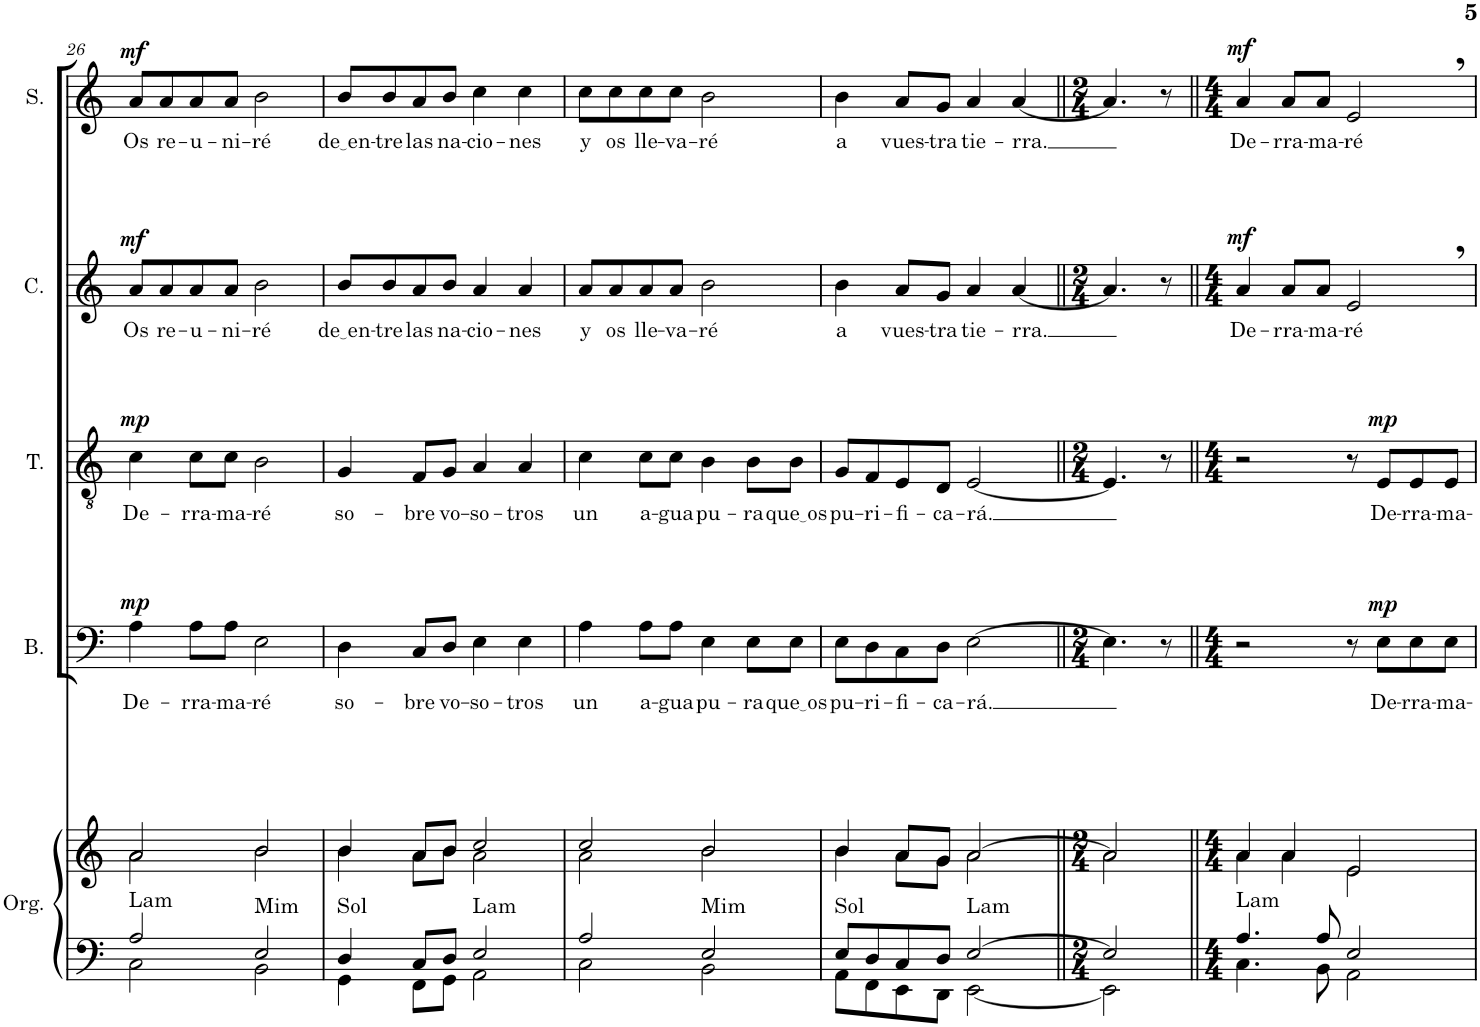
**kern	**kern	**harte	**kern	**text	**dynam	**kern	**text	**dynam	**kern	**text	**dynam	**kern	**text	**dynam
*part5	*part5	*part5	*part4	*part4	*part4	*part3	*part3	*part3	*part2	*part2	*part2	*part1	*part1	*part1
*staff6	*staff5	*	*staff4	*staff4	*staff4	*staff3	*staff3	*staff3	*staff2	*staff2	*staff2	*staff1	*staff1	*staff1
*I"Órgano	*	*	*I"Bajo	*	*	*I"Tenor	*	*	*I"Contralto	*	*	*I"Soprano	*	*
*	*	*	*I'B.	*	*	*I'T.	*	*	*I'C.	*	*	*I'S.	*	*
!!LO:PB:g=z
*clefF4	*clefG2	*	*clefF4	*	*	*clefGv2	*	*	*clefG2	*	*	*clefG2	*	*
*k[]	*k[]	*	*k[]	*	*	*k[]	*	*	*k[]	*	*	*k[]	*	*
*M4/4	*M4/4	*	*M4/4	*	*	*M4/4	*	*	*M4/4	*	*	*M4/4	*	*
=26	=26	=26	=26	=26	=26	=26	=26	=26	=26	=26	=26	=26	=26	=26
*^	*^	*	*	*	*	*	*	*	*	*	*	*	*	*
!	!	!	!	!LO:H:kt=Lam	!	!LO:LY:b	!LO:DY:a	!	!LO:LY:b	!LO:DY:a	!	!LO:LY:b	!LO:DY:a	!	!LO:LY:b	!LO:DY:a
2A/	2C\	2a/	2a\	N	4A\	De-	mp	4c\	De-	mp	8a/L	Os	mf	8a/L	Os	mf
!	!	!	!	!	!	!	!	!	!	!	!	!LO:LY:b	!	!	!LO:LY:b	!
.	.	.	.	.	.	.	.	.	.	.	8a/	re-	.	8a/	re-	.
!	!	!	!	!	!	!LO:LY:b	!	!	!LO:LY:b	!	!	!LO:LY:b	!	!	!LO:LY:b	!
.	.	.	.	.	8A\L	-rra-	.	8c\L	-rra-	.	8a/	-u-	.	8a/	-u-	.
!	!	!	!	!	!	!LO:LY:b	!	!	!LO:LY:b	!	!	!LO:LY:b	!	!	!LO:LY:b	!
.	.	.	.	.	8A\J	-ma-	.	8c\J	-ma-	.	8a/J	-ni-	.	8a/J	-ni-	.
!	!	!	!	!LO:H:kt=Mim	!	!LO:LY:b	!	!	!LO:LY:b	!	!	!LO:LY:b	!	!	!LO:LY:b	!
2E/	2BB\	2b/	2b\	N	2E\	-ré	.	2B\	-ré	.	2b\	-ré	.	2b\	-ré	.
=27	=27	=27	=27	=27	=27	=27	=27	=27	=27	=27	=27	=27	=27	=27	=27	=27
!	!	!	!	!LO:H:kt=Sol	!	!LO:LY:b	!	!	!LO:LY:b	!	!	!LO:LY:b	!	!	!LO:LY:b	!
4D/	4GG\	4b/	4b\	N	4D\	so-	.	4G/	so-	.	8b/L	de en	.	8b/L	de en	.
!	!	!	!	!	!	!	!	!	!	!	!	!LO:LY:b	!	!	!LO:LY:b	!
.	.	.	.	.	.	.	.	.	.	.	8b/	-tre	.	8b/	-tre	.
!	!	!	!	!	!	!LO:LY:b	!	!	!LO:LY:b	!	!	!LO:LY:b	!	!	!LO:LY:b	!
8C/L	8FF\L	8a/L	8a\L	.	8C/L	-bre	.	8F/L	-bre	.	8a/	las	.	8a/	las	.
!	!	!	!	!	!	!LO:LY:b	!	!	!LO:LY:b	!	!	!LO:LY:b	!	!	!LO:LY:b	!
8D/J	8GG\J	8b/J	8b\J	.	8D/J	vo-	.	8G/J	vo-	.	8b/J	na-	.	8b/J	na-	.
!	!	!	!	!LO:H:kt=Lam	!	!LO:LY:b	!	!	!LO:LY:b	!	!	!LO:LY:b	!	!	!LO:LY:b	!
2E/	2AA\	2cc/	2a\	N	4E\	-so-	.	4A/	-so-	.	4a/	-cio-	.	4cc\	-cio-	.
!	!	!	!	!	!	!LO:LY:b	!	!	!LO:LY:b	!	!	!LO:LY:b	!	!	!LO:LY:b	!
.	.	.	.	.	4E\	-tros	.	4A/	-tros	.	4a/	-nes	.	4cc\	-nes	.
=28	=28	=28	=28	=28	=28	=28	=28	=28	=28	=28	=28	=28	=28	=28	=28	=28
!	!	!	!	!	!	!LO:LY:b	!	!	!LO:LY:b	!	!	!LO:LY:b	!	!	!LO:LY:b	!
2A/	2C\	2cc/	2a\	.	4A\	un	.	4c\	un	.	8a/L	y	.	8cc\L	y	.
!	!	!	!	!	!	!	!	!	!	!	!	!LO:LY:b	!	!	!LO:LY:b	!
.	.	.	.	.	.	.	.	.	.	.	8a/	os	.	8cc\	os	.
!	!	!	!	!	!	!LO:LY:b	!	!	!LO:LY:b	!	!	!LO:LY:b	!	!	!LO:LY:b	!
.	.	.	.	.	8A\L	a-	.	8c\L	a-	.	8a/	lle-	.	8cc\	lle-	.
!	!	!	!	!	!	!LO:LY:b	!	!	!LO:LY:b	!	!	!LO:LY:b	!	!	!LO:LY:b	!
.	.	.	.	.	8A\J	-gua	.	8c\J	-gua	.	8a/J	-va-	.	8cc\J	-va-	.
!	!	!	!	!LO:H:kt=Mim	!	!LO:LY:b	!	!	!LO:LY:b	!	!	!LO:LY:b	!	!	!LO:LY:b	!
2E/	2BB\	2b/	2b\	N	4E\	pu-	.	4B\	pu-	.	2b\	-ré	.	2b\	-ré	.
!	!	!	!	!	!	!LO:LY:b	!	!	!LO:LY:b	!	!	!	!	!	!	!
.	.	.	.	.	8E\L	-ra	.	8B\L	-ra	.	.	.	.	.	.	.
!	!	!	!	!	!	!LO:LY:b	!	!	!LO:LY:b	!	!	!	!	!	!	!
.	.	.	.	.	8E\J	que os	.	8B\J	que os	.	.	.	.	.	.	.
=29	=29	=29	=29	=29	=29	=29	=29	=29	=29	=29	=29	=29	=29	=29	=29	=29
!	!	!	!	!LO:H:kt=Sol	!	!LO:LY:b	!	!	!LO:LY:b	!	!	!LO:LY:b	!	!	!LO:LY:b	!
8E/L	8AA\L	4b/	4b\	N	8E\L	pu-	.	8G/L	pu-	.	4b\	a	.	4b\	a	.
!	!	!	!	!	!	!LO:LY:b	!	!	!LO:LY:b	!	!	!	!	!	!	!
8D/	8FF\	.	.	.	8D\	-ri-	.	8F/	-ri-	.	.	.	.	.	.	.
!	!	!	!	!	!	!LO:LY:b	!	!	!LO:LY:b	!	!	!LO:LY:b	!	!	!LO:LY:b	!
8C/	8EE\	8a/L	8a\L	.	8C\	-fi-	.	8E/	-fi-	.	8a/L	vues-	.	8a/L	vues-	.
!	!	!	!	!	!	!LO:LY:b	!	!	!LO:LY:b	!	!	!LO:LY:b	!	!	!LO:LY:b	!
8D/J	8DD\J	8g/J	8g\J	.	8D\J	-ca-	.	8D/J	-ca-	.	8g/J	-tra	.	8g/J	-tra	.
!	!	!	!	!LO:H:kt=Lam	!	!LO:LY:b	!	!	!LO:LY:b	!	!	!LO:LY:b	!	!	!LO:LY:b	!
[2E/	[2EE\	[2a/	2a\	N	[2E\	-rá.	.	[2E/	-rá.	.	4a/	tie-	.	4a/	tie-	.
!	!	!	!	!	!	!	!	!	!	!	!	!LO:LY:b	!	!	!LO:LY:b	!
.	.	.	.	.	.	.	.	.	.	.	[4a/	-rra.	.	[4a/	-rra.	.
=30||	=30||	=30||	=30||	=30||	=30||	=30||	=30||	=30||	=30||	=30||	=30||	=30||	=30||	=30||	=30||	=30||
*M2/4	*	*M2/4	*	*	*M2/4	*	*	*M2/4	*	*	*M2/4	*	*	*M2/4	*	*
2E/]	2EE\]	2a/]	2a\	.	4.E\]	.	.	4.E/]	.	.	4.a/]	.	.	4.a/]	.	.
.	.	.	.	.	8r	.	.	8r	.	.	8r	.	.	8r	.	.
=31||	=31||	=31||	=31||	=31||	=31||	=31||	=31||	=31||	=31||	=31||	=31||	=31||	=31||	=31||	=31||	=31||
*M4/4	*	*M4/4	*	*	*M4/4	*	*	*M4/4	*	*	*M4/4	*	*	*M4/4	*	*
!	!	!	!	!LO:H:kt=Lam	!	!	!	!	!	!	!	!LO:LY:b	!LO:DY:a	!	!LO:LY:b	!LO:DY:a
4.A/	4.C\	4a/	4a\	N	2r	.	.	2r	.	.	4a/	De-	mf	4a/	De-	mf
!	!	!	!	!	!	!	!	!	!	!	!	!LO:LY:b	!	!	!LO:LY:b	!
.	.	4a/	4a\	.	.	.	.	.	.	.	8a/L	-rra-	.	8a/L	-rra-	.
!	!	!	!	!	!	!	!	!	!	!	!	!LO:LY:b	!	!	!LO:LY:b	!
8A/	8BB\	.	.	.	.	.	.	.	.	.	8a/J	-ma-	.	8a/J	-ma-	.
!	!	!	!	!	!	!	!	!	!	!	!	!LO:LY:b	!	!	!LO:LY:b	!
2E/	2AA\	2e/	2e\	.	8r	.	.	8r	.	.	2e,/	-ré	.	2e,/	-ré	.
!	!	!	!	!	!	!LO:LY:b	!LO:DY:a	!	!LO:LY:b	!LO:DY:a	!	!	!	!	!	!
.	.	.	.	.	8E\L	De-	mp	8E/L	De-	mp	.	.	.	.	.	.
!	!	!	!	!	!	!LO:LY:b	!	!	!LO:LY:b	!	!	!	!	!	!	!
.	.	.	.	.	8E\	-rra-	.	8E/	-rra-	.	.	.	.	.	.	.
!	!	!	!	!	!	!LO:LY:b	!	!	!LO:LY:b	!	!	!	!	!	!	!
.	.	.	.	.	8E\J	-ma-	.	8E/J	-ma-	.	.	.	.	.	.	.
*v	*v	*	*	*	*	*	*	*	*	*	*	*	*	*	*	*
*	*v	*v	*	*	*	*	*	*	*	*	*	*	*	*	*
=	=	=	=	=	=	=	=	=	=	=	=	=	=	=
*-	*-	*-	*-	*-	*-	*-	*-	*-	*-	*-	*-	*-	*-	*-
